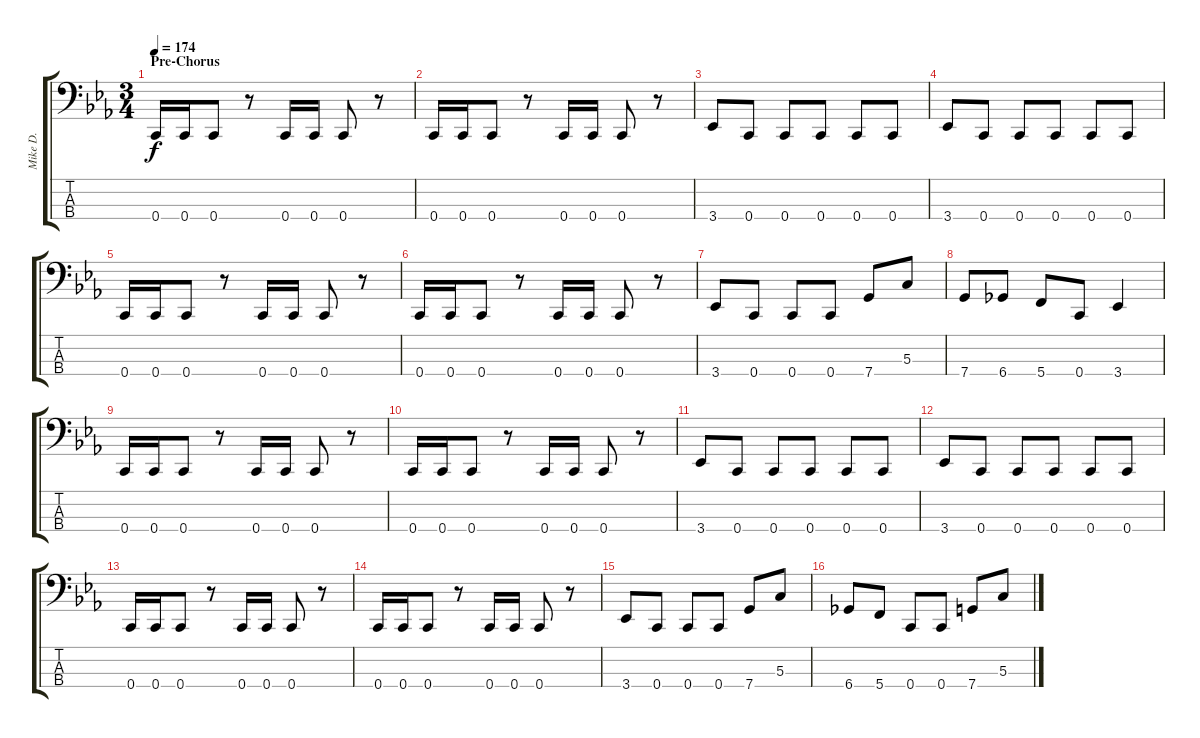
\track ("Mike D." "Mike D.") {instrument electricbasspick}
\staff {score tabs}
\tuning (F2 C2 G1 C1) {hide}
\ts (3 4)
\section ("" "Pre-Chorus")
\tempo 174
\clef f4
\ks cminor
0.4.16{dy f} 0.4.16 0.4.8 r.8 0.4.16 0.4.16 0.4.8 r.8 |
0.4.16 0.4.16 0.4.8 r.8 0.4.16 0.4.16 0.4.8 r.8 |
3.4.8 0.4.8 0.4.8 0.4.8 0.4.8 0.4.8 |
3.4.8 0.4.8 0.4.8 0.4.8 0.4.8 0.4.8 |
0.4.16 0.4.16 0.4.8 r.8 0.4.16 0.4.16 0.4.8 r.8 |
0.4.16 0.4.16 0.4.8 r.8 0.4.16 0.4.16 0.4.8 r.8 |
3.4.8 0.4.8 0.4.8 0.4.8 7.4.8 5.3.8 |
7.4.8 6.4.8 5.4.8 0.4.8 3.4.4 |
0.4.16 0.4.16 0.4.8 r.8 0.4.16 0.4.16 0.4.8 r.8 |
0.4.16 0.4.16 0.4.8 r.8 0.4.16 0.4.16 0.4.8 r.8 |
3.4.8 0.4.8 0.4.8 0.4.8 0.4.8 0.4.8 |
3.4.8 0.4.8 0.4.8 0.4.8 0.4.8 0.4.8 |
0.4.16 0.4.16 0.4.8 r.8 0.4.16 0.4.16 0.4.8 r.8 |
0.4.16 0.4.16 0.4.8 r.8 0.4.16 0.4.16 0.4.8 r.8 |
3.4.8 0.4.8 0.4.8 0.4.8 7.4.8 5.3.8 |
6.4.8 5.4.8 0.4.8 0.4.8 7.4.8 5.3.8
